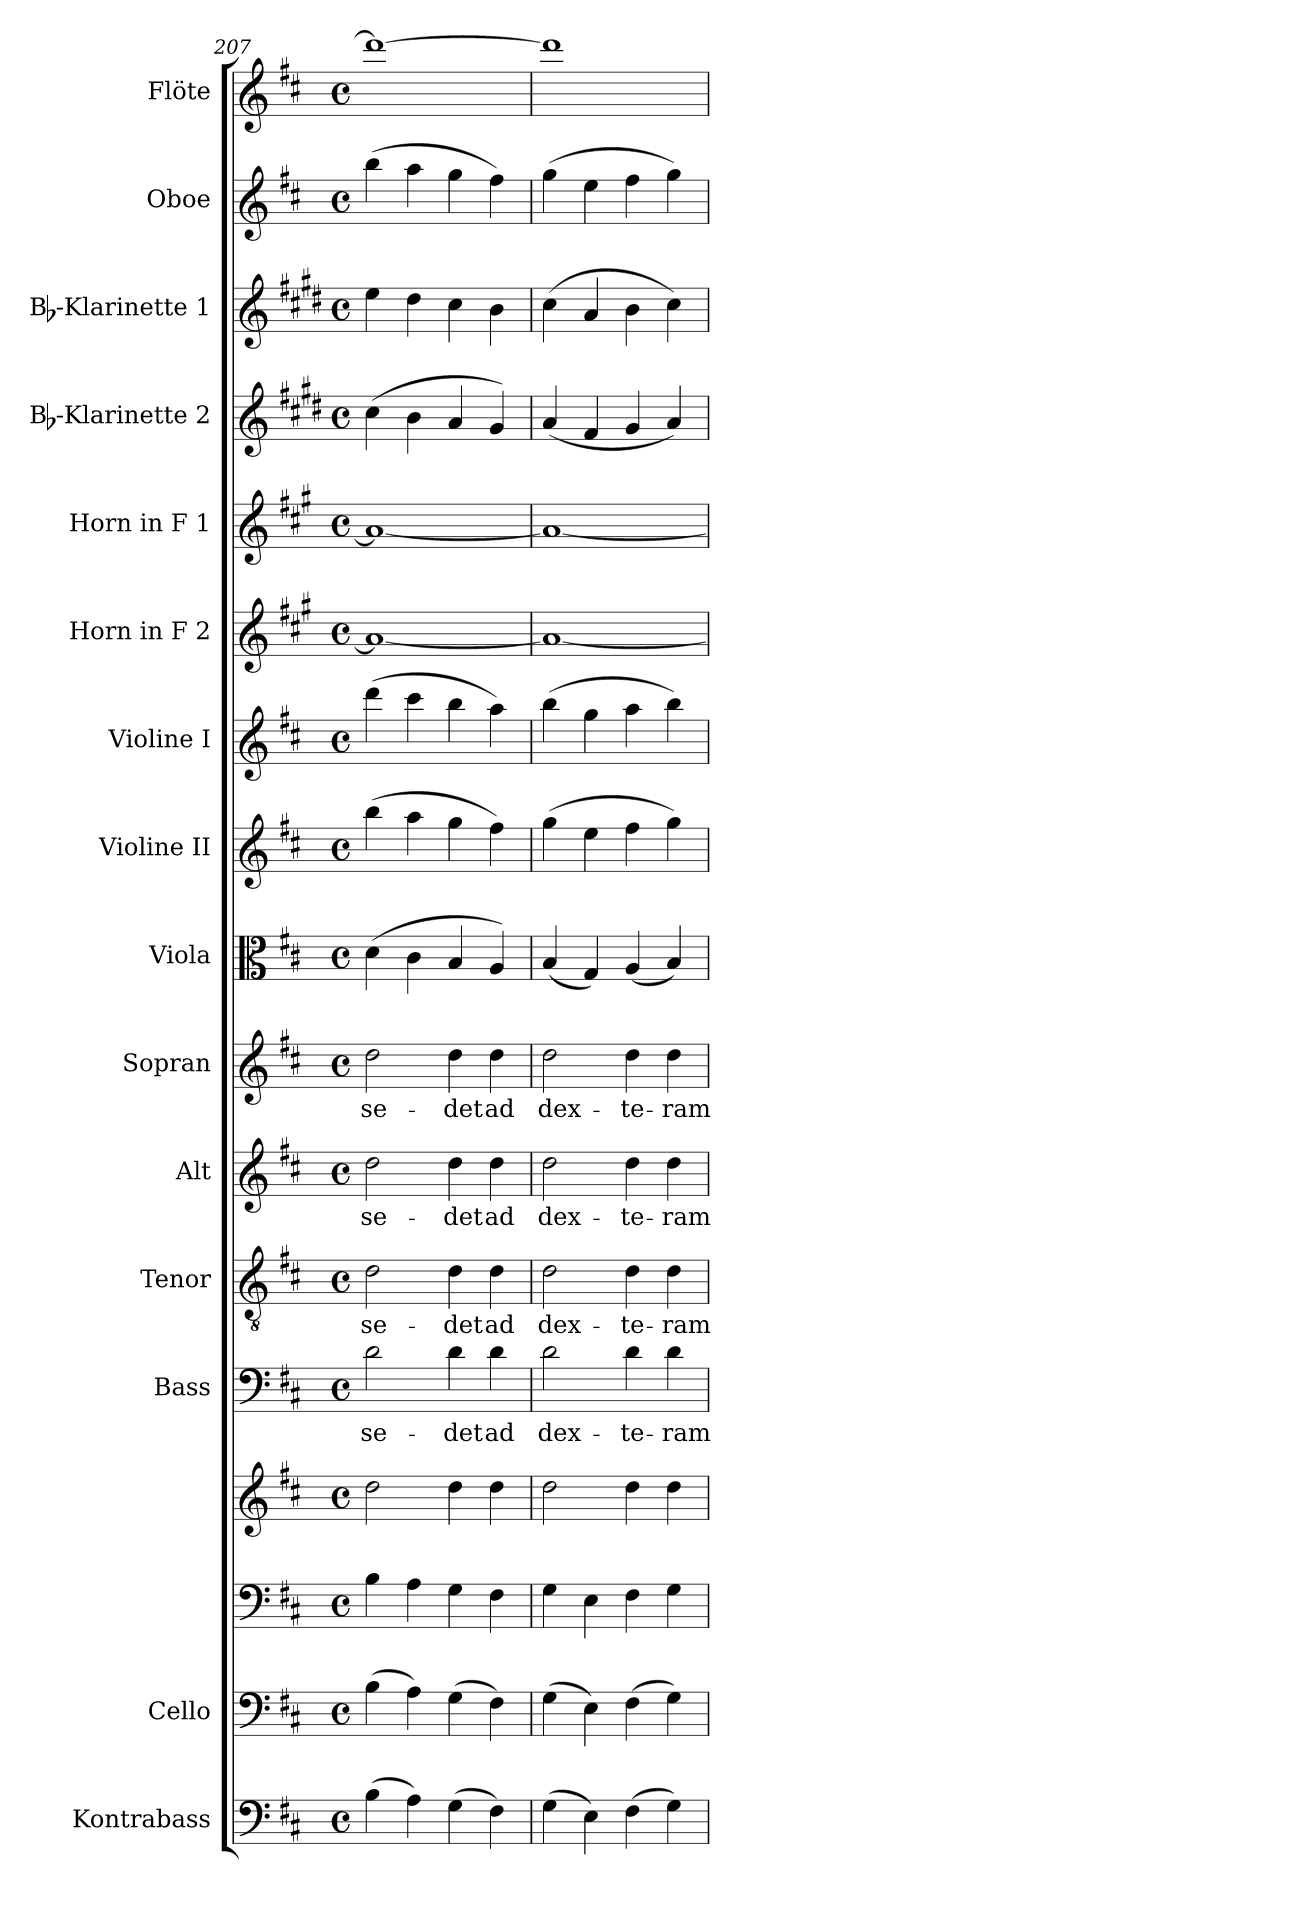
**kern	**kern	**kern	**kern	**kern	**text	**kern	**text	**kern	**text	**kern	**text	**kern	**kern	**kern	**kern	**kern	**kern	**kern	**kern	**kern
*part16	*part15	*part14	*part14	*part13	*part13	*part12	*part12	*part11	*part11	*part10	*part10	*part9	*part8	*part7	*part6	*part5	*part4	*part3	*part2	*part1
*staff17	*staff16	*staff15	*staff14	*staff13	*staff13	*staff12	*staff12	*staff11	*staff11	*staff10	*staff10	*staff9	*staff8	*staff7	*staff6	*staff5	*staff4	*staff3	*staff2	*staff1
*I"Kontrabass	*I"Cello	*	*	*I"Bass	*	*I"Tenor	*	*I"Alt	*	*I"Sopran	*	*I"Viola	*I"Violine II	*I"Violine I	*I"Horn in F 2	*I"Horn in F 1	*I"Bb-Klarinette 2	*I"Bb-Klarinette 1	*I"Oboe	*I"Flöte
*I'Kb.	*	*	*	*I'B.	*	*I'T.	*	*I'A.	*	*I'S.	*	*I'Vla.	*I'Vl. II	*I'Vl. I	*	*	*I'Bb Kl. 2	*I'Bb Kl. 1	*I'Ob.	*I'Fl.
*clefF4	*clefF4	*clefF4	*clefG2	*clefF4	*	*clefGv2	*	*clefG2	*	*clefG2	*	*clefC3	*clefG2	*clefG2	*clefG2	*clefG2	*clefG2	*clefG2	*clefG2	*clefG2
*ITrd7c12	*	*	*	*	*	*	*	*	*	*	*	*	*	*	*ITrd4c7	*ITrd4c7	*ITrd1c2	*ITrd1c2	*	*
*k[f#c#]	*k[f#c#]	*k[f#c#]	*k[f#c#]	*k[f#c#]	*	*k[f#c#]	*	*k[f#c#]	*	*k[f#c#]	*	*k[f#c#]	*k[f#c#]	*k[f#c#]	*k[f#c#]	*k[f#c#]	*k[f#c#]	*k[f#c#]	*k[f#c#]	*k[f#c#]
*D:	*D:	*D:	*D:	*D:	*	*D:	*	*D:	*	*D:	*	*D:	*D:	*D:	*D:	*D:	*D:	*D:	*D:	*D:
*M4/4	*M4/4	*M4/4	*M4/4	*M4/4	*	*M4/4	*	*M4/4	*	*M4/4	*	*M4/4	*M4/4	*M4/4	*M4/4	*M4/4	*M4/4	*M4/4	*M4/4	*M4/4
*met(c)	*met(c)	*met(c)	*met(c)	*met(c)	*	*met(c)	*	*met(c)	*	*met(c)	*	*met(c)	*met(c)	*met(c)	*met(c)	*met(c)	*met(c)	*met(c)	*met(c)	*met(c)
=207	=207	=207	=207	=207	=207	=207	=207	=207	=207	=207	=207	=207	=207	=207	=207	=207	=207	=207	=207	=207
!	!	!	!	!	!LO:LY:b	!	!LO:LY:b	!	!LO:LY:b	!	!LO:LY:b	!	!	!	!	!	!	!	!	!
(>4BB\	(>4B\	4B\	2dd\	2d\	se-	2d\	se-	2dd\	se-	2dd\	se-	(>4d\	(>4bb\	(>4ddd\	1d_	1d_	(>4b\	4dd\	(>4bb\	1ddd_
4AA\)	4A\)	4A\	.	.	.	.	.	.	.	.	.	4c#\	4aa\	4ccc#\	.	.	4a\	4cc#\	4aa\	.
!	!	!	!	!	!LO:LY:b	!	!LO:LY:b	!	!LO:LY:b	!	!LO:LY:b	!	!	!	!	!	!	!	!	!
(>4GG\	(>4G\	4G\	4dd\	4d\	-det	4d\	-det	4dd\	-det	4dd\	-det	4B/	4gg\	4bb\	.	.	4g/	4b\	4gg\	.
!	!	!	!	!	!LO:LY:b	!	!LO:LY:b	!	!LO:LY:b	!	!LO:LY:b	!	!	!	!	!	!	!	!	!
4FF#\)	4F#\)	4F#\	4dd\	4d\	ad	4d\	ad	4dd\	ad	4dd\	ad	4A/)	4ff#\)	4aa\)	.	.	4f#/)	4a\	4ff#\)	.
=208	=208	=208	=208	=208	=208	=208	=208	=208	=208	=208	=208	=208	=208	=208	=208	=208	=208	=208	=208	=208
!	!	!	!	!	!LO:LY:b	!	!LO:LY:b	!	!LO:LY:b	!	!LO:LY:b	!	!	!	!	!	!	!	!	!
(>4GG\	(>4G\	4G\	2dd\	2d\	dex-	2d\	dex-	2dd\	dex-	2dd\	dex-	(<4B/	(>4gg\	(>4bb\	1d_	1d_	(<4g/	(>4b\	(>4gg\	1ddd]
4EE\)	4E\)	4E\	.	.	.	.	.	.	.	.	.	4G/)	4ee\	4gg\	.	.	4e/	4g/	4ee\	.
!	!	!	!	!	!LO:LY:b	!	!LO:LY:b	!	!LO:LY:b	!	!LO:LY:b	!	!	!	!	!	!	!	!	!
(>4FF#\	(>4F#\	4F#\	4dd\	4d\	-te-	4d\	-te-	4dd\	-te-	4dd\	-te-	(<4A/	4ff#\	4aa\	.	.	4f#/	4a\	4ff#\	.
!	!	!	!	!	!LO:LY:b	!	!LO:LY:b	!	!LO:LY:b	!	!LO:LY:b	!	!	!	!	!	!	!	!	!
4GG\)	4G\)	4G\	4dd\	4d\	-ram	4d\	-ram	4dd\	-ram	4dd\	-ram	4B/)	4gg\)	4bb\)	.	.	4g/)	4b\)	4gg\)	.
=	=	=	=	=	=	=	=	=	=	=	=	=	=	=	=	=	=	=	=	=
*-	*-	*-	*-	*-	*-	*-	*-	*-	*-	*-	*-	*-	*-	*-	*-	*-	*-	*-	*-	*-
